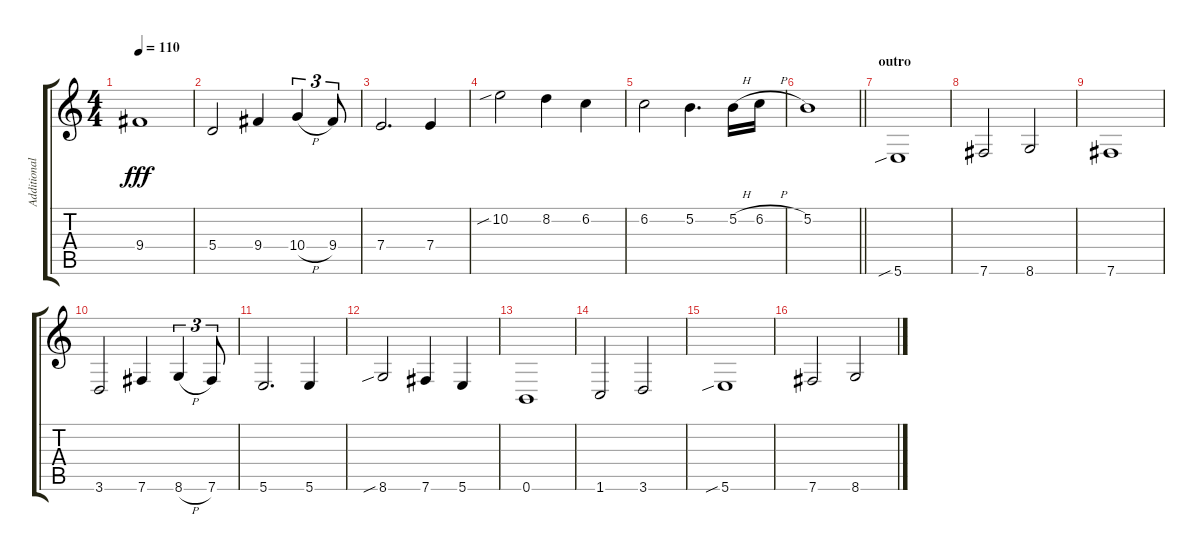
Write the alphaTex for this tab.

\track ("Additional Stuff" "Additional") {instrument distortionguitar}
\staff {score tabs}
\tuning (B3 Gb3 D3 A2 E2 B1) {hide}
\ts (4 4)
\tempo 110
\clef g2
\ks c
9.4.1{dy fff} |
5.4.2 9.4.4 10.4{h}.4{tu (3 2)} 9.4.8{tu (3 2)} |
7.4.2{d} 7.4.4 |
10.2{sib}.2 8.2.4 6.2.4 |
6.2.2 5.2.4{d} 5.2{h}.16 6.2{h}.16 |
\barLineRight lightlight
5.2.1 |
\section ("" "outro")
5.6{sib}.1 |
7.6.2 8.6.2 |
7.6.1 |
3.6.2 7.6.4 8.6{h}.4{tu (3 2)} 7.6.8{tu (3 2)} |
5.6.2{d} 5.6.4 |
8.6{sib}.2 7.6.4 5.6.4 |
0.6.1 |
1.6.2 3.6.2 |
5.6{sib}.1 |
7.6.2 8.6.2
